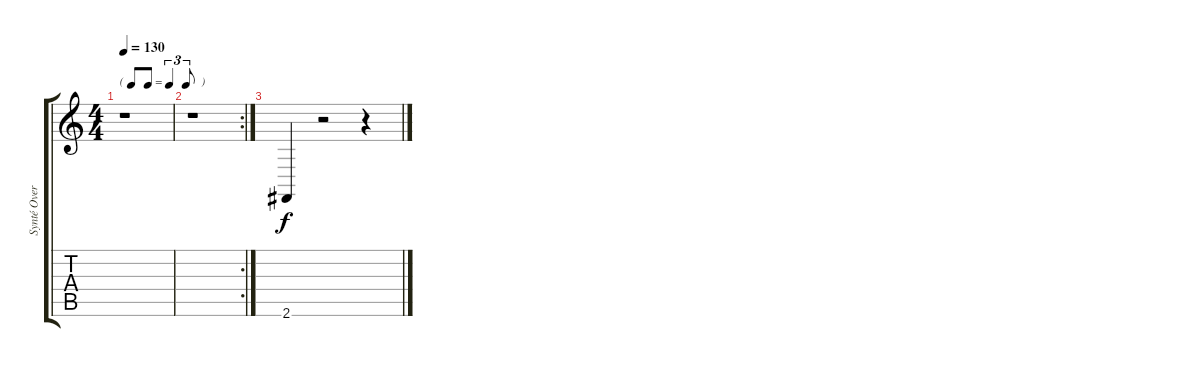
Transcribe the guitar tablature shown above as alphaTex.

\track ("Synté Overdubs" "Synté Over") {instrument fx7echoes}
\staff {score tabs}
\tuning (E4 B3 G3 D3 A2 E2) {hide}
\ts (4 4)
\tf triplet8th
\tempo 130
\clef g2
\ks c
r.1{dy f} |
\rc 2
r.1 |
2.6.4 r.2 r.4
